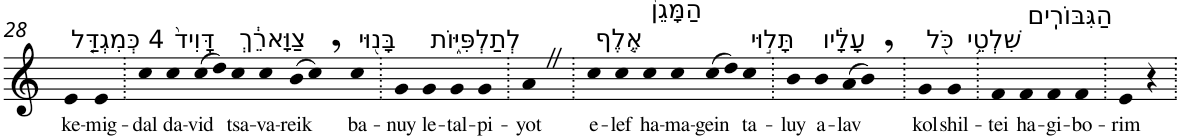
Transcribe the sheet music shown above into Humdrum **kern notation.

**kern	**text
*part1	*part1
*staff1	*staff1
*I"Piano	*
*I'Pno	*
!!LO:PB:g=z
*clefG2	*
*k[]	*
=28	=28
!LO:TX:a:t=4 כְּמִגְדַּ֤ל	!
!	!LO:LY:b
4e	ke-
!	!LO:LY:b
4e	-mig-
=29.	=29.
!	!LO:LY:b
4cc	-dal
!LO:TX:a:t=דָּוִיד֙	!
!	!LO:LY:b
4cc	da-
!	!LO:LY:b
(>8cc	-vid
8dd)	.
!LO:TX:a:t=צַוָּארֵ֔ךְ	!
!	!LO:LY:b
4cc	tsa-
!	!LO:LY:b
4cc	-va-
!	!LO:LY:b
(>8b	-reik
8cc,)	.
!LO:TX:a:t=בָּנ֖וּי	!
!	!LO:LY:b
4cc	ba-
=30.	=30.
!	!LO:LY:b
4g	-nuy
!LO:TX:a:t=לְתַלְפִּיּ֑וֹת	!
!	!LO:LY:b
4g	le-
!	!LO:LY:b
4g	-tal-
!	!LO:LY:b
4g	-pi-
=31.	=31.
!	!LO:LY:b
4aZ	-yot
=32.	=32.
!LO:TX:a:t=אֶ֤לֶף	!
!	!LO:LY:b
4cc	e-
!	!LO:LY:b
4cc	-lef
!LO:TX:a:t=הַמָּגֵן֙	!
!	!LO:LY:b
4cc	ha-
!	!LO:LY:b
4cc	-ma-
!	!LO:LY:b
(>8cc	-gein
8dd)	.
!LO:TX:a:t=תָּל֣וּי	!
!	!LO:LY:b
4cc	ta-
=33.	=33.
!	!LO:LY:b
4b	-luy
!LO:TX:a:t=עָלָ֔יו	!
!	!LO:LY:b
4b	a-
!	!LO:LY:b
(>8a	-lav
8b,)	.
=34.	=34.
!LO:TX:a:t=כֹּ֖ל	!
!	!LO:LY:b
4g	kol
!LO:TX:a:t=שִׁלְטֵ֥י	!
!	!LO:LY:b
4g	shil-
=35.	=35.
!	!LO:LY:b
4f	-tei
!LO:TX:a:t=הַגִּבּוֹרִֽים	!
!	!LO:LY:b
4f	ha-
!	!LO:LY:b
4f	-gi-
!	!LO:LY:b
4f	-bo-
=36.	=36.
!	!LO:LY:b
4e	-rim
4r	.
=.	=.
*-	*-
